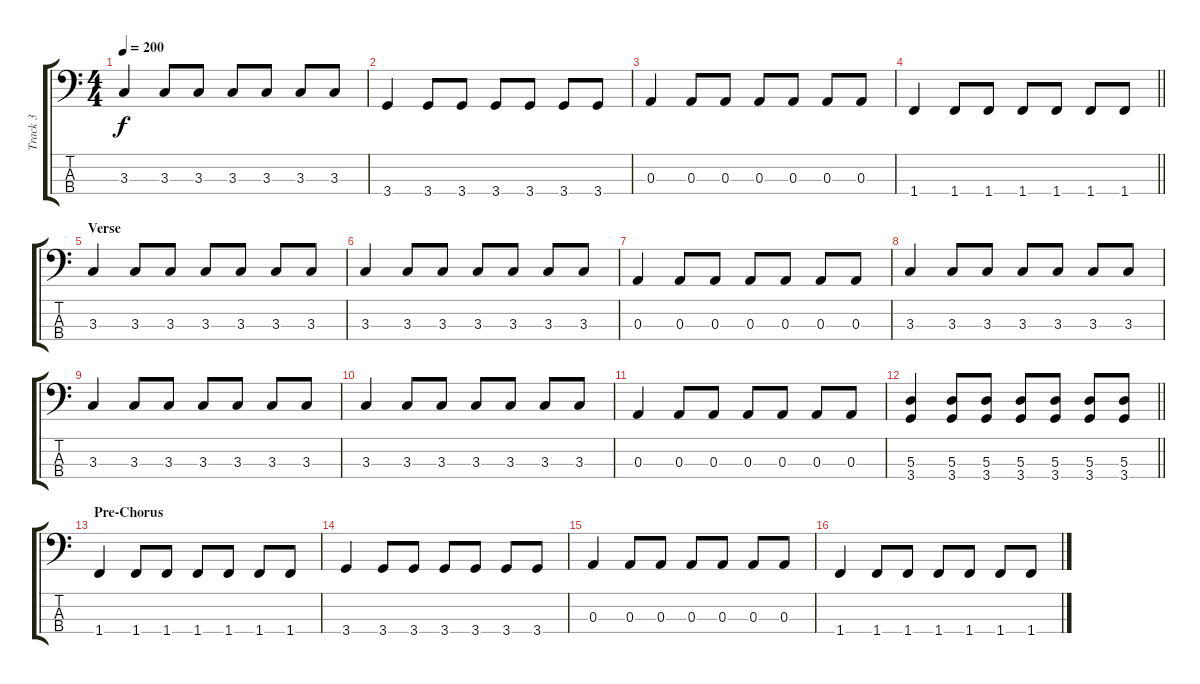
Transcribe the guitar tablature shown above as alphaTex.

\track ("Track 3" "Track 3") {instrument electricbasspick}
\staff {score tabs}
\tuning (G2 D2 A1 E1) {hide}
\ts (4 4)
\tempo 200
\clef f4
\ks c
3.3.4{dy f} 3.3.8 3.3.8 3.3.8 3.3.8 3.3.8 3.3.8 |
3.4.4 3.4.8 3.4.8 3.4.8 3.4.8 3.4.8 3.4.8 |
0.3.4 0.3.8 0.3.8 0.3.8 0.3.8 0.3.8 0.3.8 |
\barLineRight lightlight
1.4.4 1.4.8 1.4.8 1.4.8 1.4.8 1.4.8 1.4.8 |
\section ("" "Verse")
3.3.4 3.3.8 3.3.8 3.3.8 3.3.8 3.3.8 3.3.8 |
3.3.4 3.3.8 3.3.8 3.3.8 3.3.8 3.3.8 3.3.8 |
0.3.4 0.3.8 0.3.8 0.3.8 0.3.8 0.3.8 0.3.8 |
3.3.4 3.3.8 3.3.8 3.3.8 3.3.8 3.3.8 3.3.8 |
3.3.4 3.3.8 3.3.8 3.3.8 3.3.8 3.3.8 3.3.8 |
3.3.4 3.3.8 3.3.8 3.3.8 3.3.8 3.3.8 3.3.8 |
0.3.4 0.3.8 0.3.8 0.3.8 0.3.8 0.3.8 0.3.8 |
\barLineRight lightlight
(5.3 3.4).4 (5.3 3.4).8 (5.3 3.4).8 (5.3 3.4).8 (5.3 3.4).8 (5.3 3.4).8 (5.3 3.4).8 |
\section ("" "Pre-Chorus")
1.4.4 1.4.8 1.4.8 1.4.8 1.4.8 1.4.8 1.4.8 |
3.4.4 3.4.8 3.4.8 3.4.8 3.4.8 3.4.8 3.4.8 |
0.3.4 0.3.8 0.3.8 0.3.8 0.3.8 0.3.8 0.3.8 |
1.4.4 1.4.8 1.4.8 1.4.8 1.4.8 1.4.8 1.4.8
